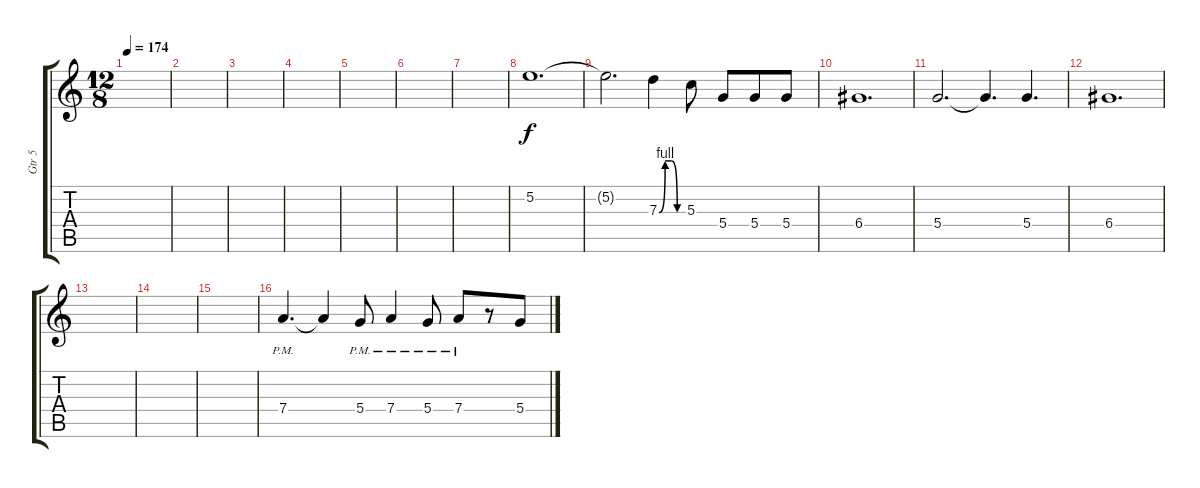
\track ("Gtr 5" "Gtr 5") {instrument distortionguitar}
\staff {score tabs}
\tuning (E4 B3 G3 D3 A2 E2) {hide}
\ts (12 8)
\tempo 174
\clef g2
\ks c
|
|
|
|
|
|
|
5.2.1{d volume 12} |
5.2{t}.2{d} 7.3{be (custom 0 0 15 4 30 4 45 0 60 0)}.4 5.3.8 5.4.8 5.4.8 5.4.8 |
6.4.1{d} |
5.4.2{d} 5.4{t}.4{d} 5.4.4{d} |
6.4.1{d} |
|
|
|
7.4{pm}.4{d} 7.4{t}.4 5.4{pm}.8 7.4{pm}.4 5.4{pm}.8 7.4{pm}.8 r.8 5.4.8
